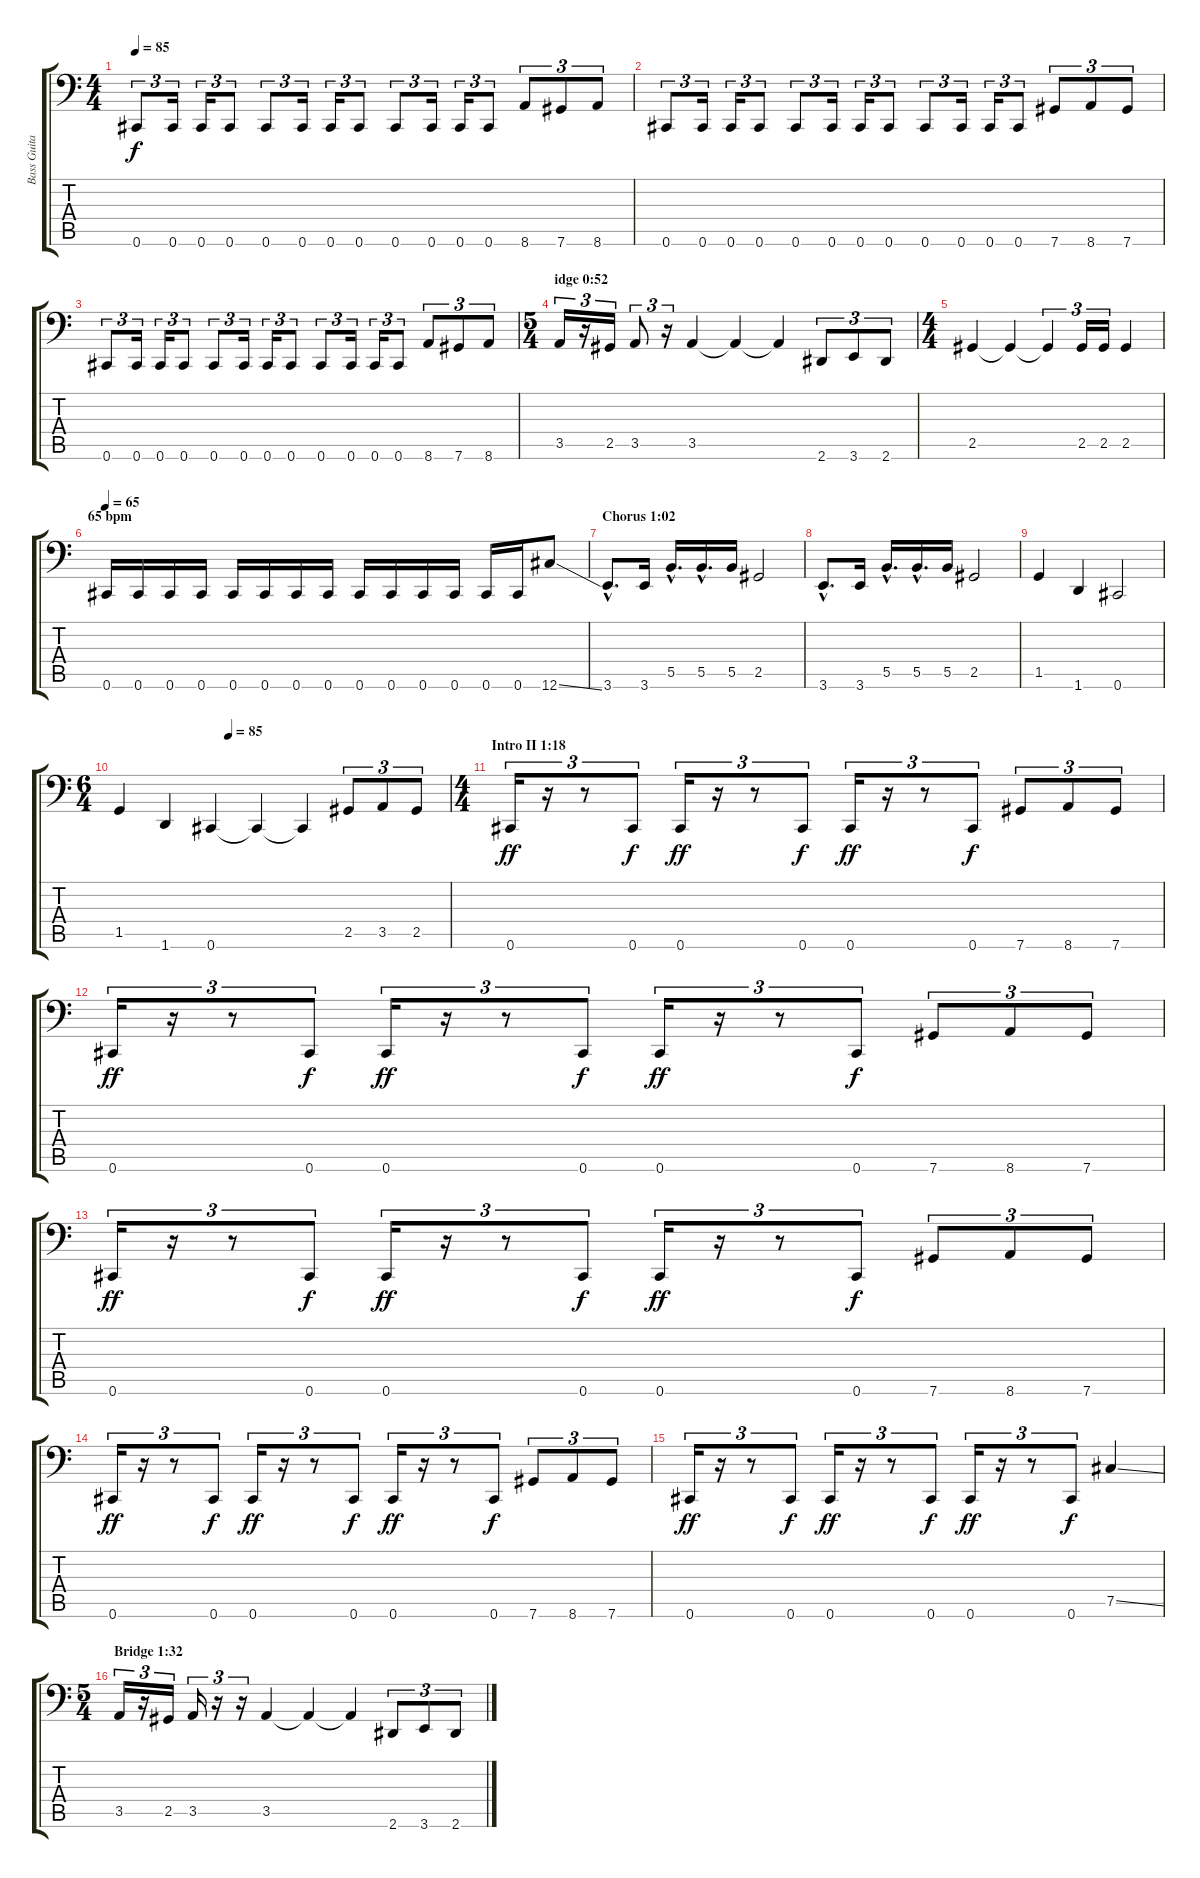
\track ("Bass Guitar" "Bass Guita") {instrument electricbasspick}
\staff {score tabs}
\tuning (Db3 Ab2 E2 B1 Gb1 Db1) {hide}
\ts (4 4)
\tempo 85
\clef f4
\ks c
0.6.8{tu (3 2) dy f} 0.6.16{tu (3 2)} 0.6.16{tu (3 2)} 0.6.8{tu (3 2)} 0.6.8{tu (3 2)} 0.6.16{tu (3 2)} 0.6.16{tu (3 2)} 0.6.8{tu (3 2)} 0.6.8{tu (3 2)} 0.6.16{tu (3 2)} 0.6.16{tu (3 2)} 0.6.8{tu (3 2)} 8.6.8{tu (3 2)} 7.6.8{tu (3 2)} 8.6.8{tu (3 2)} |
0.6.8{tu (3 2)} 0.6.16{tu (3 2)} 0.6.16{tu (3 2)} 0.6.8{tu (3 2)} 0.6.8{tu (3 2)} 0.6.16{tu (3 2)} 0.6.16{tu (3 2)} 0.6.8{tu (3 2)} 0.6.8{tu (3 2)} 0.6.16{tu (3 2)} 0.6.16{tu (3 2)} 0.6.8{tu (3 2)} 7.6.8{tu (3 2)} 8.6.8{tu (3 2)} 7.6.8{tu (3 2)} |
0.6.8{tu (3 2)} 0.6.16{tu (3 2)} 0.6.16{tu (3 2)} 0.6.8{tu (3 2)} 0.6.8{tu (3 2)} 0.6.16{tu (3 2)} 0.6.16{tu (3 2)} 0.6.8{tu (3 2)} 0.6.8{tu (3 2)} 0.6.16{tu (3 2)} 0.6.16{tu (3 2)} 0.6.8{tu (3 2)} 8.6.8{tu (3 2)} 7.6.8{tu (3 2)} 8.6.8{tu (3 2)} |
\ts (5 4)
\section ("" "idge 0:52")
3.5.16{tu (3 2)} r.16{tu (3 2)} 2.5.16{tu (3 2)} 3.5.8{tu (3 2)} r.16{tu (3 2)} 3.5.4 3.5{t}.4 3.5{t}.4 2.6.8{tu (3 2)} 3.6.8{tu (3 2)} 2.6.8{tu (3 2)} |
\ts (4 4)
2.5.4 2.5{t}.4 2.5{t}.4{tu (3 2)} 2.5.16{tu (3 2)} 2.5.16{tu (3 2)} 2.5.4 |
\section ("" "65 bpm")
\tempo 65
0.6.16 0.6.16 0.6.16 0.6.16 0.6.16 0.6.16 0.6.16 0.6.16 0.6.16 0.6.16 0.6.16 0.6.16 0.6.16 0.6.16 12.6{ss}.8 |
\section ("" "Chorus 1:02")
3.6{hac}.8{d} 3.6.16 5.5{hac}.16{d} 5.5{hac}.16{d} 5.5.16 2.5.2 |
3.6{hac}.8{d} 3.6.16 5.5{hac}.16{d} 5.5{hac}.16{d} 5.5.16 2.5.2 |
1.5.4 1.6.4 0.6.2 |
\ts (6 4)
\tempo (85 0.3333333333333333)
1.5.4 1.6.4 0.6.4 0.6{t}.4 0.6{t}.4 2.5.8{tu (3 2)} 3.5.8{tu (3 2)} 2.5.8{tu (3 2)} |
\ts (4 4)
\section ("" "Intro II 1:18")
0.6.16{tu (3 2) dy ff} r.16{tu (3 2)} r.8{tu (3 2)} 0.6.8{tu (3 2) dy f} 0.6.16{tu (3 2) dy ff} r.16{tu (3 2)} r.8{tu (3 2)} 0.6.8{tu (3 2) dy f} 0.6.16{tu (3 2) dy ff} r.16{tu (3 2)} r.8{tu (3 2)} 0.6.8{tu (3 2) dy f} 7.6.8{tu (3 2)} 8.6.8{tu (3 2)} 7.6.8{tu (3 2)} |
0.6.16{tu (3 2) dy ff} r.16{tu (3 2)} r.8{tu (3 2)} 0.6.8{tu (3 2) dy f} 0.6.16{tu (3 2) dy ff} r.16{tu (3 2)} r.8{tu (3 2)} 0.6.8{tu (3 2) dy f} 0.6.16{tu (3 2) dy ff} r.16{tu (3 2)} r.8{tu (3 2)} 0.6.8{tu (3 2) dy f} 7.6.8{tu (3 2)} 8.6.8{tu (3 2)} 7.6.8{tu (3 2)} |
0.6.16{tu (3 2) dy ff} r.16{tu (3 2)} r.8{tu (3 2)} 0.6.8{tu (3 2) dy f} 0.6.16{tu (3 2) dy ff} r.16{tu (3 2)} r.8{tu (3 2)} 0.6.8{tu (3 2) dy f} 0.6.16{tu (3 2) dy ff} r.16{tu (3 2)} r.8{tu (3 2)} 0.6.8{tu (3 2) dy f} 7.6.8{tu (3 2)} 8.6.8{tu (3 2)} 7.6.8{tu (3 2)} |
0.6.16{tu (3 2) dy ff} r.16{tu (3 2)} r.8{tu (3 2)} 0.6.8{tu (3 2) dy f} 0.6.16{tu (3 2) dy ff} r.16{tu (3 2)} r.8{tu (3 2)} 0.6.8{tu (3 2) dy f} 0.6.16{tu (3 2) dy ff} r.16{tu (3 2)} r.8{tu (3 2)} 0.6.8{tu (3 2) dy f} 7.6.8{tu (3 2)} 8.6.8{tu (3 2)} 7.6.8{tu (3 2)} |
0.6.16{tu (3 2) dy ff} r.16{tu (3 2)} r.8{tu (3 2)} 0.6.8{tu (3 2) dy f} 0.6.16{tu (3 2) dy ff} r.16{tu (3 2)} r.8{tu (3 2)} 0.6.8{tu (3 2) dy f} 0.6.16{tu (3 2) dy ff} r.16{tu (3 2)} r.8{tu (3 2)} 0.6.8{tu (3 2) dy f} 7.5{ss}.4 |
\ts (5 4)
\section ("" "Bridge 1:32")
3.5.16{tu (3 2)} r.16{tu (3 2)} 2.5.16{tu (3 2)} 3.5.16{tu (3 2)} r.16{tu (3 2)} r.16{tu (3 2)} 3.5.4 3.5{t}.4 3.5{t}.4 2.6.8{tu (3 2)} 3.6.8{tu (3 2)} 2.6.8{tu (3 2)}
